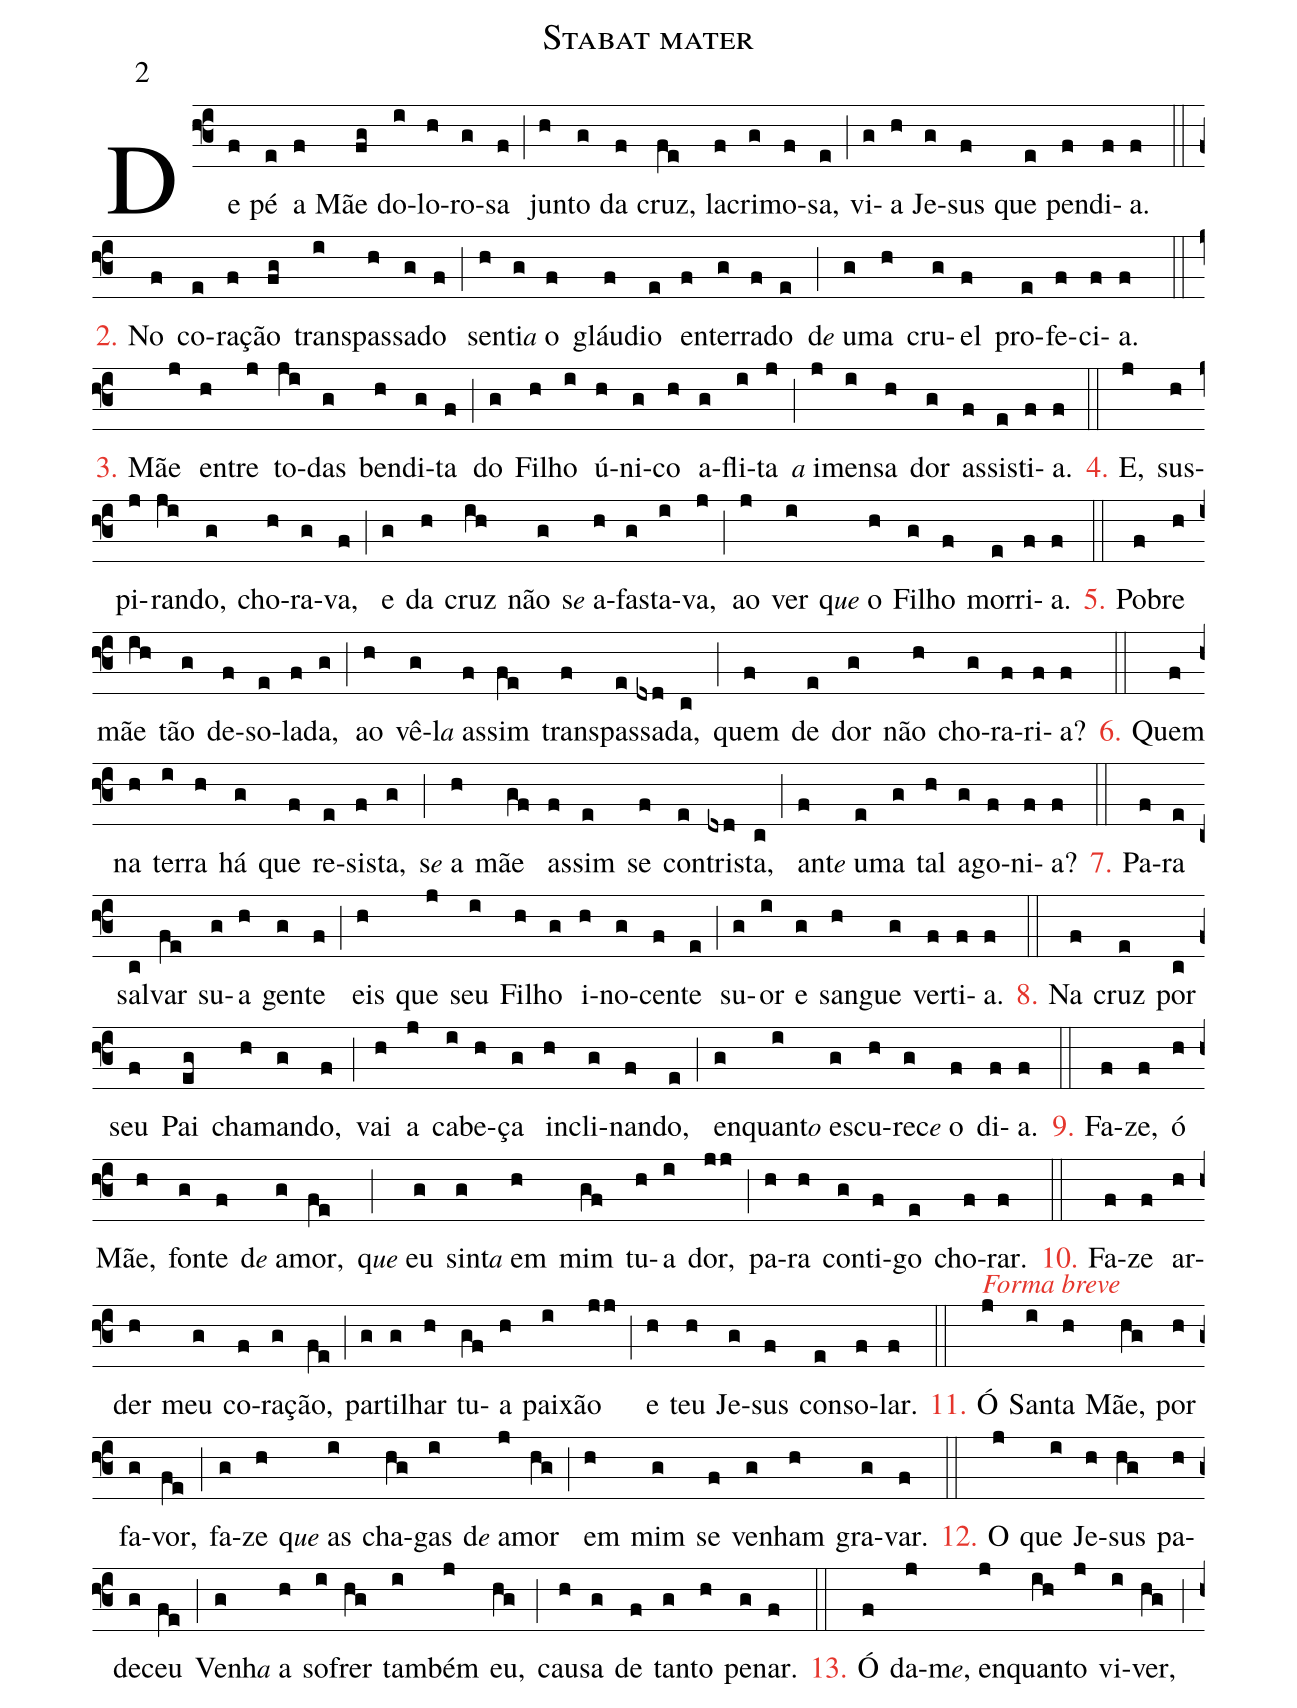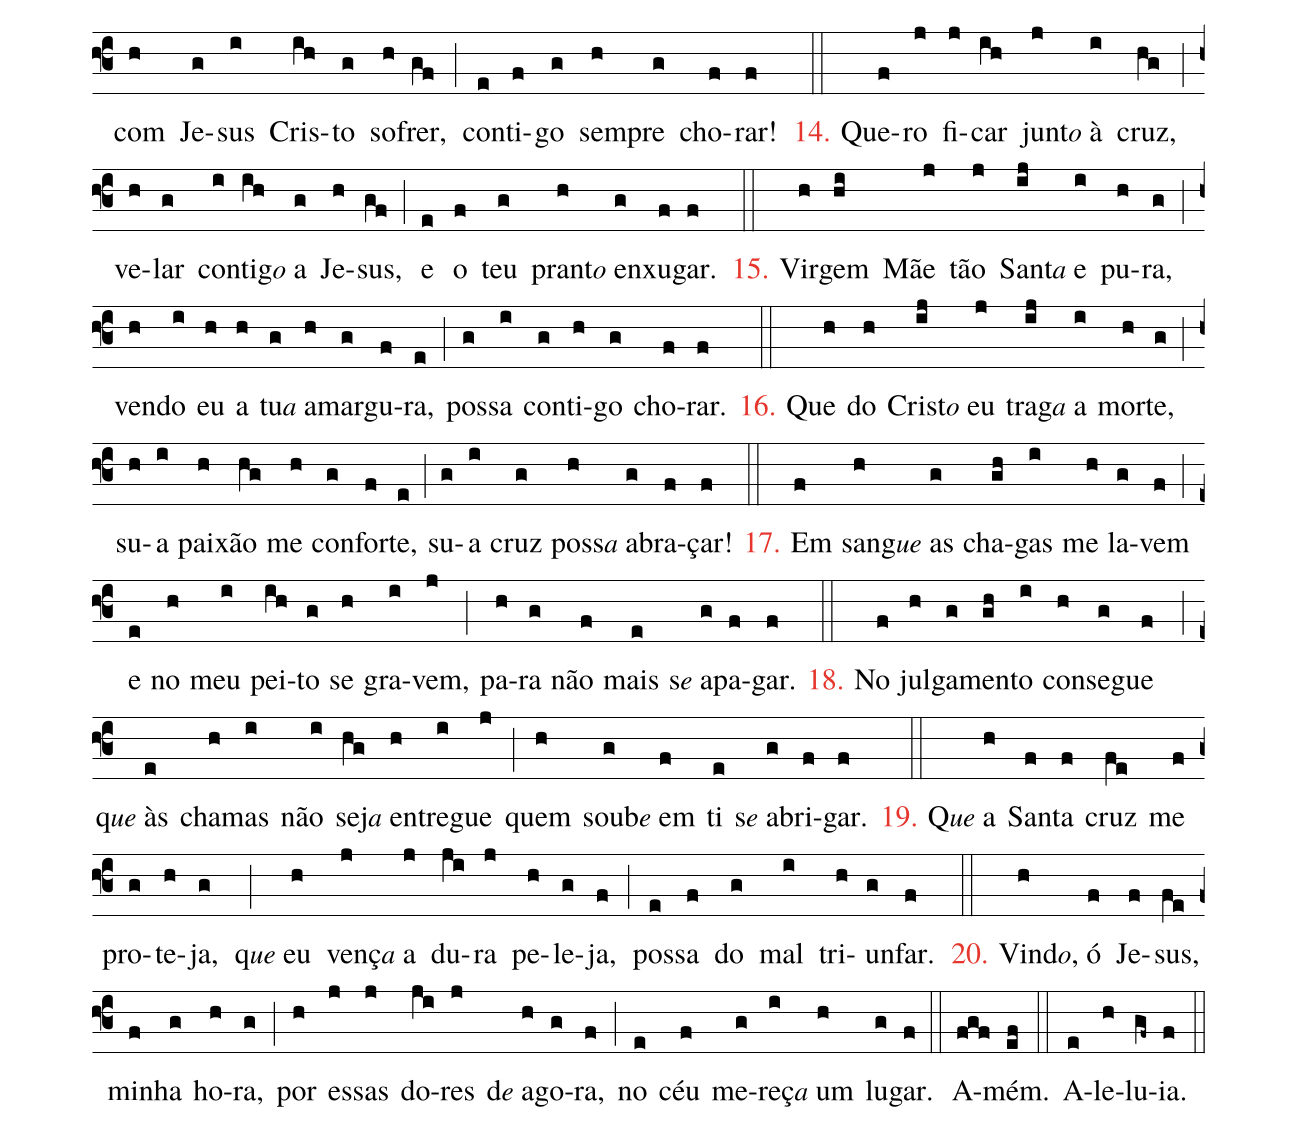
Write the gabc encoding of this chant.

name: Stabat mater;
mode: 2;
%%
(f3) De(f) pé(e) a(f) Mãe(fg) do(i)lo(h)ro(g)sa(f) (;) jun(h)to(g) da(f) cruz,(fe) la(f)cri(g)mo(f)sa,(e) (;) vi(g)a(h) Je(g)sus(f) que(e) pen(f)di(f)a.(f) (::)

<c>2.</c> No(f) co(e)ra(f)ção(fg) trans(i)pas(h)sa(g)do(f) (;) sen(h)ti(g)<e>a</e> o(f) gláu(f)dio(e) en(f)ter(g)ra(f)do(e) (;) d<e>e</e> u(g)ma(h) cru(g)el(f) pro(e)fe(f)ci(f)a.(f) (::)

<c>3.</c> Mãe(j) en(h)tre(j) to(ji)das(g) ben(h)di(g)ta(f) (;) do(g) Fi(h)lho(i) ú(h)ni(g)co(h) a(g)fli(i)ta(j) (;) <e>a</e> i(j)men(i)sa(h) dor(g) as(f)sis(e)ti(f)a.(f) (::)

<c>4.</c> E,(j) sus(h)pi(j)ran(ji)do,(g) cho(h)ra(g)va,(f) (;) e(g) da(h) cruz(ih) não(g) s<e>e</e> a(h)fas(g)ta(i)va,(j) (;) ao(j) ver(i) q<e>ue</e> o(h) Fi(g)lho(f) mor(e)ri(f)a.(f) (::)

<c>5.</c> Po(f)bre(h) mãe(ih) tão(g) de(f)so(e)la(f)da,(g) (;) ao(h) vê-(g)l<e>a</e> as(f)sim(fe) trans(f)pas(e)sa(dxd)da,(c) (;) quem(f) de(e) dor(g) não(h) cho(g)ra(f)ri(f)a?(f) (::)

<c>6.</c> Quem(f) na(h) ter(i)ra(h) há(g) que(f) re(e)sis(f)ta,(g) (;) s<e>e</e> a(h) mãe(gf) as(f)sim(e) se(f) con(e)tris(dxd)ta,(c) (;) an(f)t<e>e</e> u(e)ma(g) tal(h) a(g)go(f)ni(f)a?(f) (::)

<c>7.</c> Pa(f)ra(e) sal(c)var(fe) su(g)a(h) gen(g)te(f) (;) eis(h) que(j) seu(i) Fi(h)lho(g) i(h)no(g)cen(f)te(e) (;) su(g)or(i) e(g) san(h)gue(g) ver(f)ti(f)a.(f) (::)

<c>8.</c> Na(f) cruz(e) por(c) seu(f) Pai(eg) cha(h)man(g)do,(f) (;) vai(h) a(j) ca(i)be(h)ça(g) in(h)cli(g)nan(f)do,(e) (;) en(g)quan(i)t<e>o</e> es(g)cu(h)re(g)c<e>e</e> o(f) di(f)a.(f) (::)

<c>9.</c> Fa(f)ze,(f) ó(h) Mãe,(h) fon(g)te(f) d<e>e</e> a(g)mor,(fe) (;) q<e>ue</e> eu(g) sin(g)t<e>a</e> em(h) mim(gf) tu(h)a(i) dor,(jj) (;) pa(h)ra(h) con(g)ti(f)go(e) cho(f)rar.(f) (::)

<c>10.</c> Fa(f)ze(f) ar(h)der(h) meu(g) co(f)ra(g)ção,(fe) (;) par(g)ti(g)lhar(h) tu(gf)a(h) pai(i)xão(jj) (;) e(h) teu(h) Je(g)sus(f) con(e)so(f)lar.(f) (::)

<c>11.</c> Ó<alt>\textcolor{gregoriocolor}{Forma breve}</alt>(j) San(i)ta(h) Mãe,(hg) por(h) fa(g)vor,(fe) (;) fa(g)ze(h) q<e>ue</e> as(i) cha(hg)gas(i) d<e>e</e> a(j)mor(hg) (;) em(h) mim(g) se(f) ve(g)nham(h) gra(g)var.(f) (::)

<c>12.</c> O(j) que(i) Je(h)sus(hg) pa(h)de(g)ceu(fe) (;) Ve(g)nh<e>a</e> a(h) so(i)frer(hg) tam(i)bém(j) eu,(hg) (;) cau(h)sa(g) de(f) tan(g)to(h) pe(g)nar.(f) (::)

<c>13.</c> Ó(f) da-(j)m<e>e</e>, en(j)quan(ih)to(j) vi(i)ver,(hg) (;) com(h) Je(g)sus(i) Cris(ih)to(g) so(h)frer,(gf) (;) con(e)ti(f)go(g) sem(h)pre(g) cho(f)rar!(f) (::)

<c>14.</c> Que(f)ro(j) fi(j)car(ih) jun(j)t<e>o</e> à(i) cruz,(hg) (;) ve(h)lar(g) con(i)ti(ih)g<e>o</e> a(g) Je(h)sus,(gf) (;) e(e) o(f) teu(g) pran(h)t<e>o</e> en(g)xu(f)gar.(f) (::)

<c>15.</c> Vir(h)gem(hi) Mãe(j) tão(j) San(ij)t<e>a</e> e(i) pu(h)ra,(g) (;) ven(h)do(i) eu(h) a(h) tu(g)<e>a</e> a(h)mar(g)gu(f)ra,(e) (;) pos(g)sa(i) con(g)ti(h)go(g) cho(f)rar.(f) (::)

<c>16.</c> Que(h) do(h) Cris(ij)t<e>o</e> eu(j) tra(ij)g<e>a</e> a(i) mor(h)te,(g) (;) su(h)a(i) pai(h)xão(hg) me(h) con(g)for(f)te,(e) (;) su(g)a(i) cruz(g) pos(h)s<e>a</e> a(g)bra(f)çar!(f) (::)

<c>17.</c> Em(f) san(h)g<e>ue</e> as(g) cha(gh)gas(i) me(h) la(g)vem(f) (;) e(e) no(h) meu(i) pei(ih)to(g) se(h) gra(i)vem,(j) (;) pa(h)ra(g) não(f) mais(e) s<e>e</e> a(g)pa(f)gar.(f) (::)

<c>18.</c> No(f) jul(h)ga(g)men(gh)to(i) con(h)se(g)gue(f) (;) q<e>ue</e> às(e) cha(h)mas(i) não(i) se(hg)j<e>a</e> en(h)tre(i)gue(j) (;) quem(h) sou(g)b<e>e</e> em(f) ti(e) s<e>e</e> a(g)bri(f)gar.(f) (::)

<c>19.</c> Q<e>ue</e> a(h) San(f)ta(f) cruz(fe) me(f) pro(g)te(h)ja,(g) (;) q<e>ue</e> eu(h) ven(j)ç<e>a</e> a(j) du(ji)ra(j) pe(h)le(g)ja,(f) (;) pos(e)sa(f) do(g) mal(i) tri(h)un(g)far.(f) (::)

<c>20.</c> Vin(h)d<e>o</e>, ó(f) Je(f)sus,(fe) mi(f)nha(g) ho(h)ra,(g) (;) por(h) es(j)sas(j) do(ji)res(j) d<e>e</e> a(h)go(g)ra,(f) (;) no(e) céu(f) me(g)re(i)ç<e>a</e> um(h) lu(g)gar.(f) (::) A(fgf)mém.(ef) (::) A(e)le(h)lu(gf~){ia}.(f) (::)
